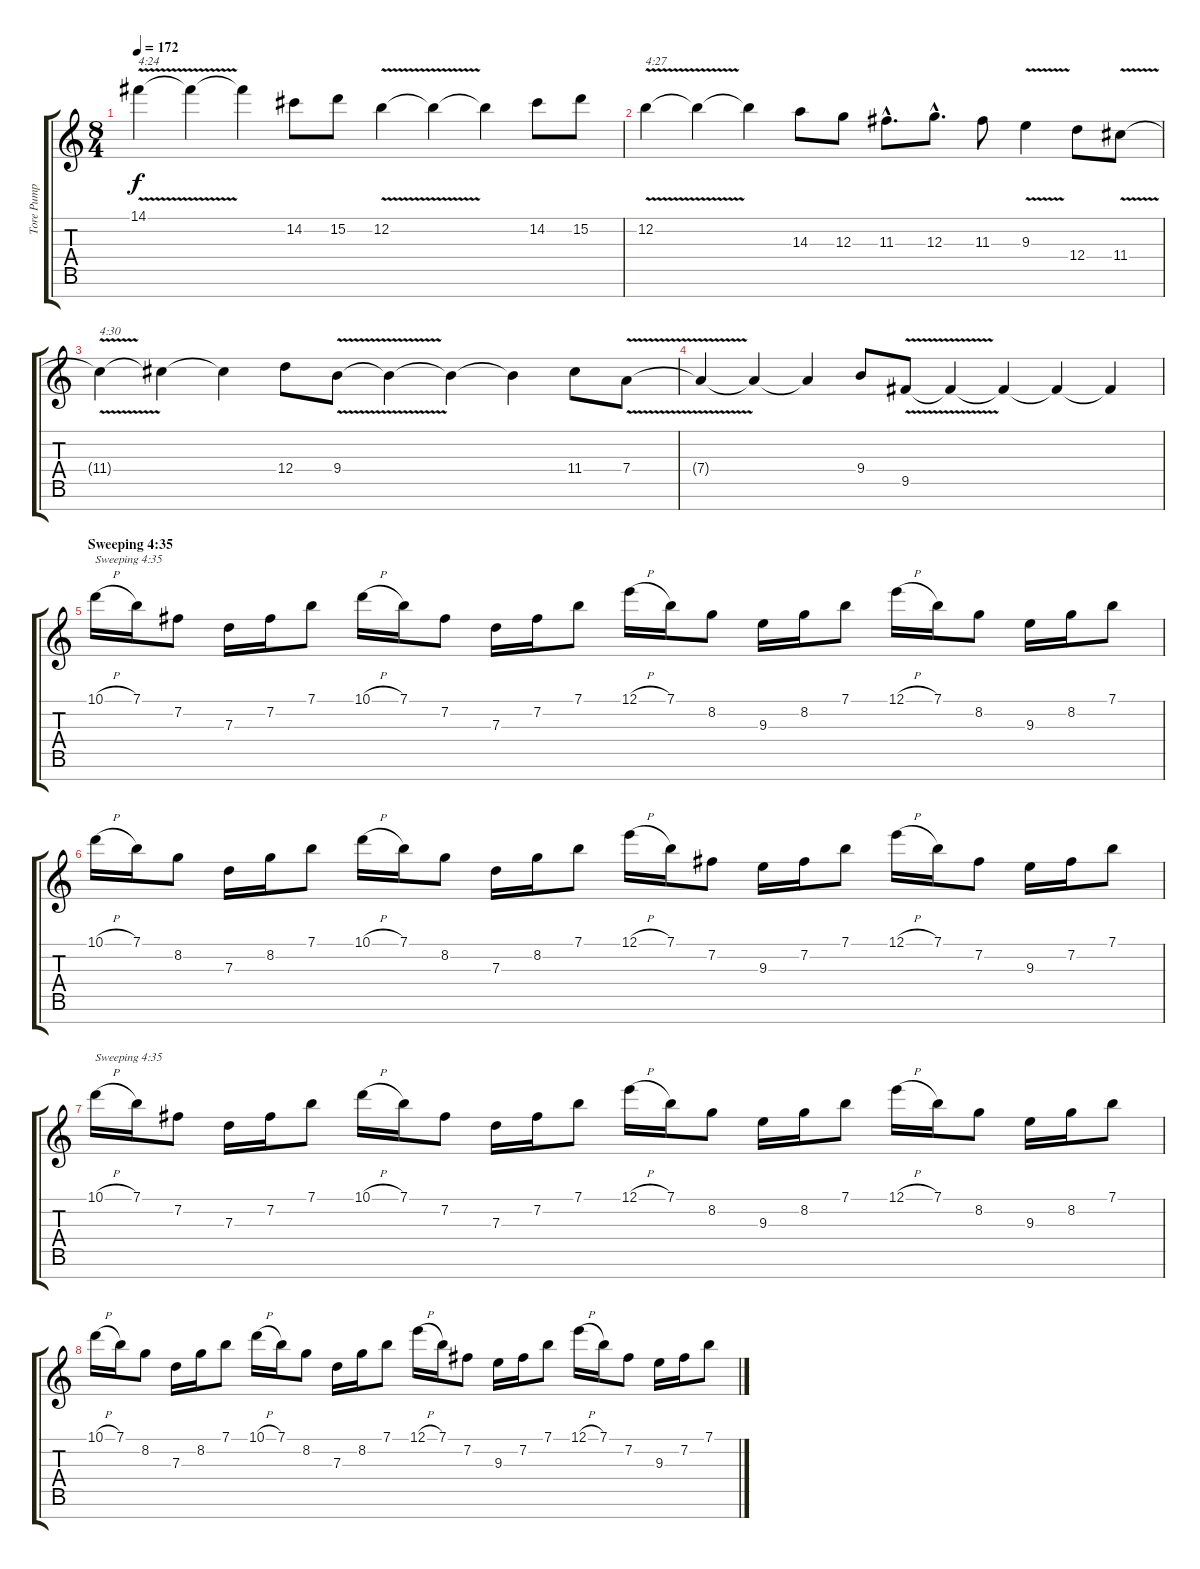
\track ("Tore Pump Pimp" "Tore Pump ") {instrument distortionguitar}
\staff {score tabs}
\tuning (E4 B3 G3 D3 A2 E2 B1) {hide}
\ts (8 4)
\tempo 172
\clef g2
\ks c
14.1{v}.4{txt "4:24" dy f} 14.1{t}.4 14.1{t}.4 14.2.8 15.2.8 12.2{v}.4 12.2{t}.4 12.2{t}.4 14.2.8 15.2.8 |
12.2{v}.4{txt "4:27"} 12.2{t}.4 12.2{t}.4 14.3.8 12.3.8 11.3{hac}.8{d} 12.3{hac}.8{d} 11.3.8 9.3{v}.4 12.4.8 11.4{v}.8 |
11.4{t}.4{txt "4:30"} 11.4{t}.4 11.4{t}.4 12.4.8 9.4{v}.8 9.4{t}.4 9.4{t}.4 9.4{t}.4 11.4.8 7.4{v}.8 |
7.4{t}.4 7.4{t}.4 7.4{t}.4 9.4.8 9.5{v}.8 9.5{t}.4 9.5{t}.4 9.5{t}.4 9.5{t}.4 |
\section ("" "Sweeping 4:35")
10.1{h}.16{txt "Sweeping 4:35"} 7.1.16 7.2.8 7.3.16 7.2.16 7.1.8 10.1{h}.16 7.1.16 7.2.8 7.3.16 7.2.16 7.1.8 12.1{h}.16 7.1.16 8.2.8 9.3.16 8.2.16 7.1.8 12.1{h}.16 7.1.16 8.2.8 9.3.16 8.2.16 7.1.8 |
10.1{h}.16 7.1.16 8.2.8 7.3.16 8.2.16 7.1.8 10.1{h}.16 7.1.16 8.2.8 7.3.16 8.2.16 7.1.8 12.1{h}.16 7.1.16 7.2.8 9.3.16 7.2.16 7.1.8 12.1{h}.16 7.1.16 7.2.8 9.3.16 7.2.16 7.1.8 |
10.1{h}.16{txt "Sweeping 4:35"} 7.1.16 7.2.8 7.3.16 7.2.16 7.1.8 10.1{h}.16 7.1.16 7.2.8 7.3.16 7.2.16 7.1.8 12.1{h}.16 7.1.16 8.2.8 9.3.16 8.2.16 7.1.8 12.1{h}.16 7.1.16 8.2.8 9.3.16 8.2.16 7.1.8 |
10.1{h}.16 7.1.16 8.2.8 7.3.16 8.2.16 7.1.8 10.1{h}.16 7.1.16 8.2.8 7.3.16 8.2.16 7.1.8 12.1{h}.16 7.1.16 7.2.8 9.3.16 7.2.16 7.1.8 12.1{h}.16 7.1.16 7.2.8 9.3.16 7.2.16 7.1.8
